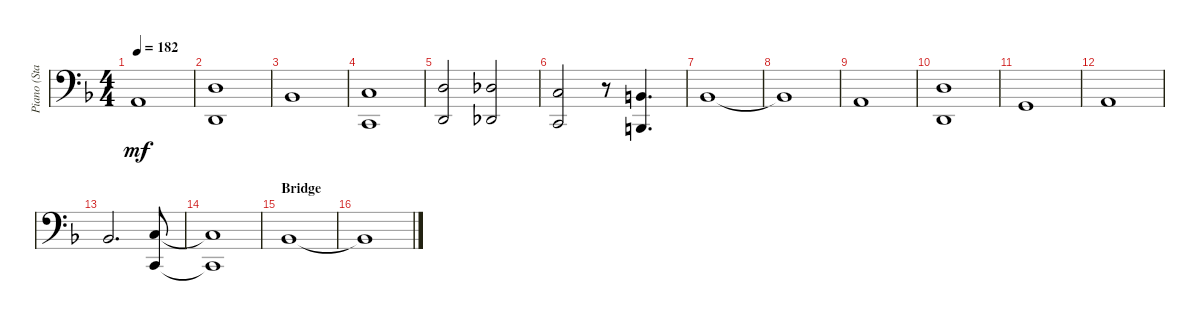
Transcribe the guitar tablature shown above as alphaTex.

\track ("Piano (Staff 2)" "Piano (Sta") {instrument acousticgrandpiano}
\staff {score}
\tuning (E4 B3 G3 D3 A2 E2 B1) {hide}
\ts (4 4)
\tempo 182
\clef f4
\ks f
0.5.1{dy mf} |
(0.4 3.7).1 |
1.5.1 |
(3.5 1.7).1 |
(0.4 3.7).2 (4.5 2.7).2 |
(3.5 1.7).2 r.8 (2.5 0.7).4{d} |
1.5.1 |
1.5{t}.1 |
0.5.1 |
(0.4 3.7).1 |
3.6.1 |
0.5.1 |
1.5.2{d} (3.5 1.7).8 |
(3.5{t} 1.7{t}).1 |
\section ("" "Bridge")
1.5.1 |
1.5{t}.1
